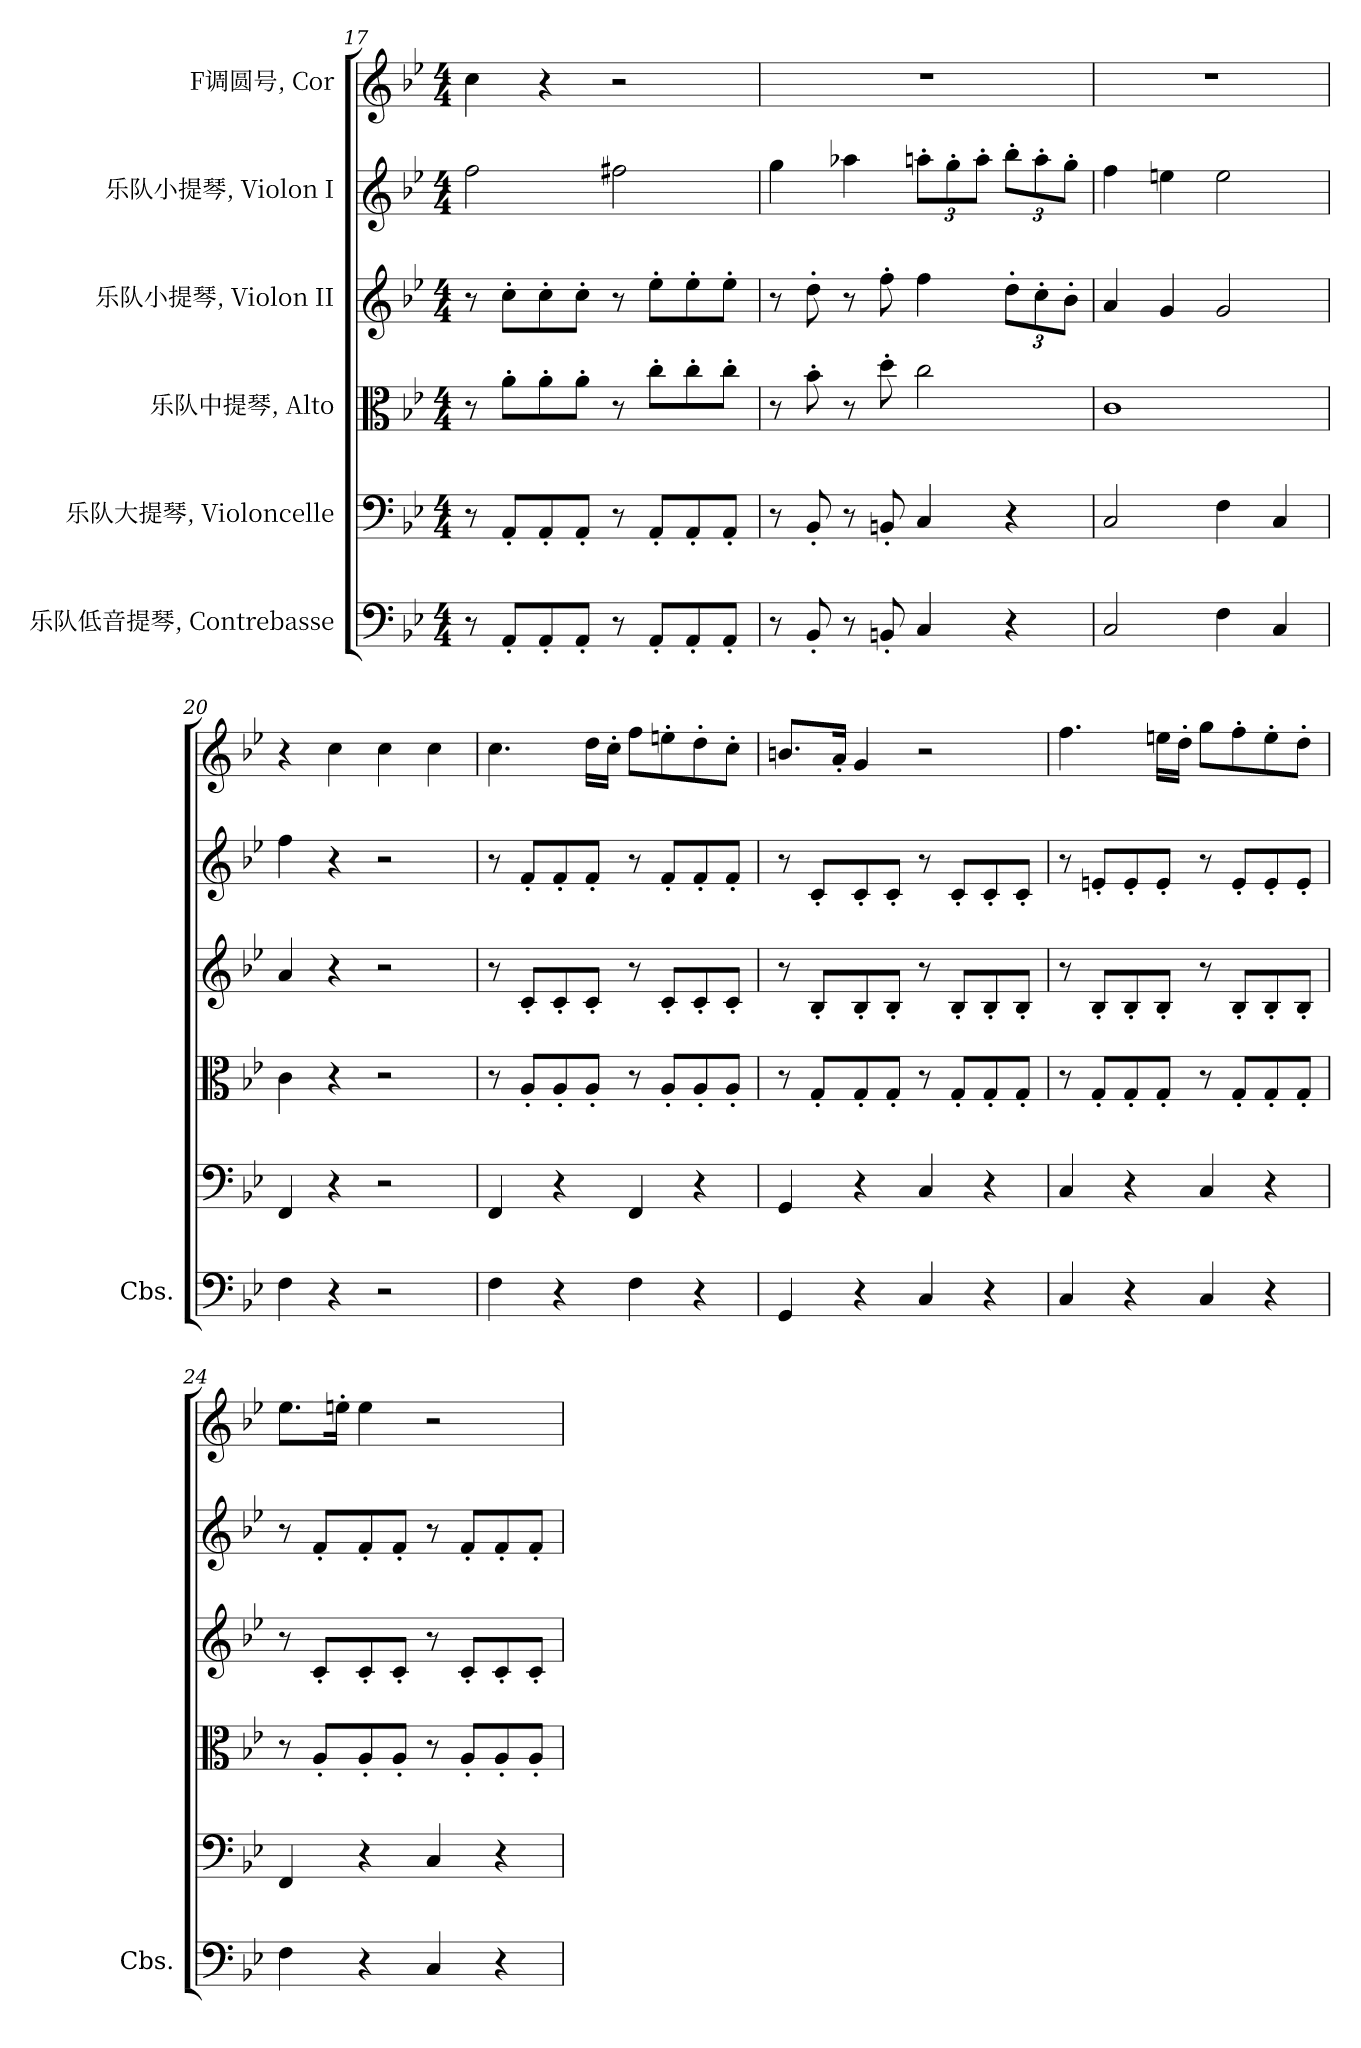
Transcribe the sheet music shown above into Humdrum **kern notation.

**kern	**kern	**kern	**kern	**kern	**kern
*part6	*part5	*part4	*part3	*part2	*part1
*staff6	*staff5	*staff4	*staff3	*staff2	*staff1
*I"乐队低音提琴, Contrebasse	*I"乐队大提琴, Violoncelle	*I"乐队中提琴, Alto	*I"乐队小提琴, Violon II	*I"乐队小提琴, Violon I	*I"F调圆号, Cor
*I'Cbs.	*	*	*	*	*
*clefF4	*clefF4	*clefC3	*clefG2	*clefG2	*clefG2
*ITrd7c12	*	*	*	*	*ITrd4c7
*k[b-e-]	*k[b-e-]	*k[b-e-]	*k[b-e-]	*k[b-e-]	*k[b-e-a-]
*M4/4	*M4/4	*M4/4	*M4/4	*M4/4	*M4/4
=17	=17	=17	=17	=17	=17
8r	8r	8r	8r	2ff\	4f\
8AAA'/L	8AA'/L	8a'\L	8cc'\L	.	.
8AAA'/	8AA'/	8a'\	8cc'\	.	4r
8AAA'/J	8AA'/J	8a'\J	8cc'\J	.	.
8r	8r	8r	8r	2ff#X\	2r
8AAA'/L	8AA'/L	8cc'\L	8ee-'\L	.	.
8AAA'/	8AA'/	8cc'\	8ee-'\	.	.
8AAA'/J	8AA'/J	8cc'\J	8ee-'\J	.	.
!!LO:PB:g=z
=18	=18	=18	=18	=18	=18
8r	8r	8r	8r	4gg\	1r
8BBB-'/	8BB-'/	8b-'\	8dd'\	.	.
8r	8r	8r	8r	4aa-X\	.
8BBBn'/	8BBn'/	8dd'\	8ff'\	.	.
*	*	*	*	*Xbrackettup	*
4CC/	4C/	2cc\	4ff\	12aan'\L	.
.	.	.	.	12gg'\	.
.	.	.	.	12aa'\J	.
*	*	*	*Xbrackettup	*	*
4r	4r	.	12dd'\L	12bb-'\L	.
.	.	.	12cc'\	12aa'\	.
.	.	.	12b-'\J	12gg'\J	.
=19	=19	=19	=19	=19	=19
2CC/	2C/	1c	4a/	4ff\	1r
.	.	.	4g/	4een\	.
4FF\	4F\	.	2g/	2ee\	.
4CC/	4C/	.	.	.	.
=20	=20	=20	=20	=20	=20
4FF\	4FF/	4c\	4a/	4ff\	4r
*	*	*	*	*	*MM73
4r	4r	4r	4r	4r	4f\
2r	2r	2r	2r	2r	4f\
.	.	.	.	.	4f\
=21	=21	=21	=21	=21	=21
*	*	*	*	*	*MM74
4FF\	4FF/	8r	8r	8r	4.f\
.	.	8A'/L	8c'/L	8f'/L	.
4r	4r	8A'/	8c'/	8f'/	.
.	.	8A'/J	8c'/J	8f'/J	16g\LL
.	.	.	.	.	16f'\JJ
4FF\	4FF/	8r	8r	8r	8b-\L
.	.	8A'/L	8c'/L	8f'/L	8an'\
4r	4r	8A'/	8c'/	8f'/	8g'\
.	.	8A'/J	8c'/J	8f'/J	8f'\J
!!LO:LB:g=z
=22	=22	=22	=22	=22	=22
4GGG/	4GG/	8r	8r	8r	8.en/L
.	.	8G'/L	8B-'/L	8c'/L	.
.	.	.	.	.	16d'/Jk
4r	4r	8G'/	8B-'/	8c'/	4c/
.	.	8G'/J	8B-'/J	8c'/J	.
4CC/	4C/	8r	8r	8r	2r
.	.	8G'/L	8B-'/L	8c'/L	.
4r	4r	8G'/	8B-'/	8c'/	.
.	.	8G'/J	8B-'/J	8c'/J	.
=23	=23	=23	=23	=23	=23
4CC/	4C/	8r	8r	8r	4.b-\
.	.	8G'/L	8B-'/L	8en'/L	.
4r	4r	8G'/	8B-'/	8e'/	.
.	.	8G'/J	8B-'/J	8e'/J	16an\LL
.	.	.	.	.	16g'\JJ
4CC/	4C/	8r	8r	8r	8cc\L
.	.	8G'/L	8B-'/L	8e'/L	8b-'\
4r	4r	8G'/	8B-'/	8e'/	8a'\
.	.	8G'/J	8B-'/J	8e'/J	8g'\J
=24	=24	=24	=24	=24	=24
4FF\	4FF/	8r	8r	8r	8.a-\L
.	.	8A'/L	8c'/L	8f'/L	.
.	.	.	.	.	16an'\Jk
4r	4r	8A'/	8c'/	8f'/	4a\
.	.	8A'/J	8c'/J	8f'/J	.
4CC/	4C/	8r	8r	8r	2r
.	.	8A'/L	8c'/L	8f'/L	.
4r	4r	8A'/	8c'/	8f'/	.
.	.	8A'/J	8c'/J	8f'/J	.
=	=	=	=	=	=
*-	*-	*-	*-	*-	*-
